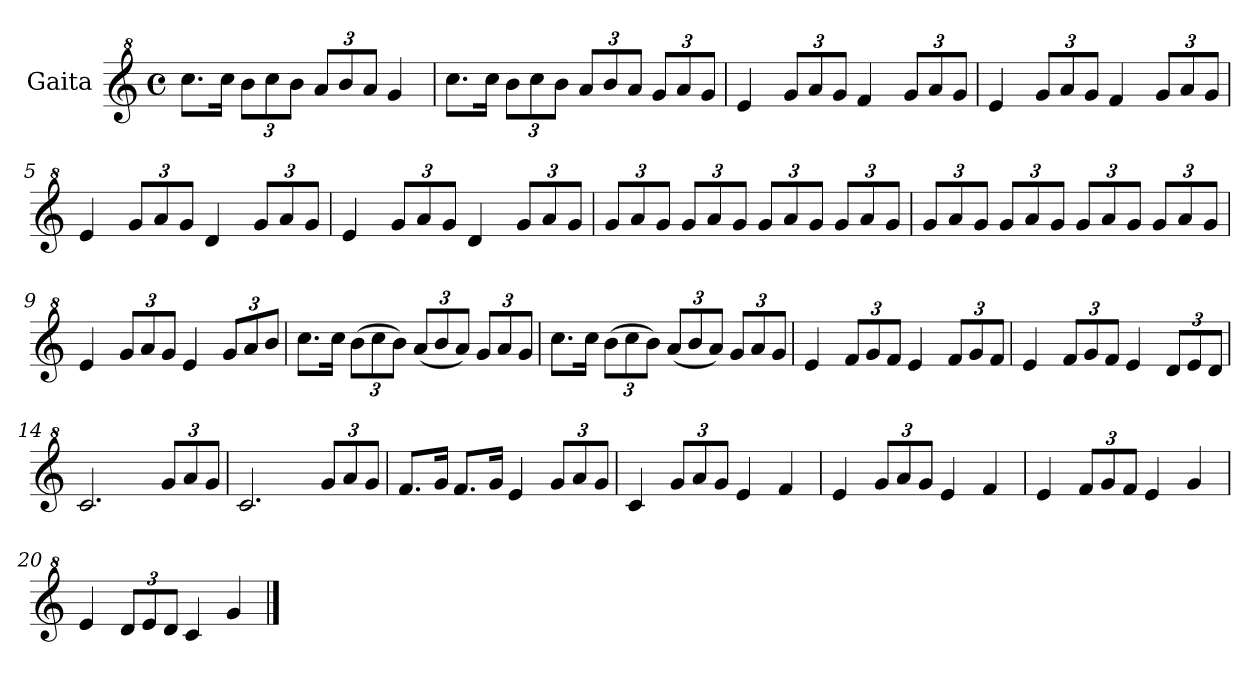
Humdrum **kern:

**kern
*part1
*staff1
*I"Gaita
*clefG^2
*k[]
*M4/4
*met(c)
*MM130
=1
8.ccc\L
16ccc\Jk
*Xbrackettup
12bb\L
12ccc\
12bb\J
12aa/L
12bb/
12aa/J
4gg/
=2
8.ccc\L
16ccc\Jk
12bb\L
12ccc\
12bb\J
12aa/L
12bb/
12aa/J
12gg/L
12aa/
12gg/J
=3
4ee/
12gg/L
12aa/
12gg/J
4ff/
12gg/L
12aa/
12gg/J
=4
4ee/
12gg/L
12aa/
12gg/J
4ff/
12gg/L
12aa/
12gg/J
=5
4ee/
12gg/L
12aa/
12gg/J
4dd/
12gg/L
12aa/
12gg/J
!!LO:LB:g=z
=6
4ee/
12gg/L
12aa/
12gg/J
4dd/
12gg/L
12aa/
12gg/J
=7
12gg/L
12aa/
12gg/J
12gg/L
12aa/
12gg/J
12gg/L
12aa/
12gg/J
12gg/L
12aa/
12gg/J
=8
12gg/L
12aa/
12gg/J
12gg/L
12aa/
12gg/J
12gg/L
12aa/
12gg/J
12gg/L
12aa/
12gg/J
=9
4ee/
12gg/L
12aa/
12gg/J
4ee/
12gg/L
12aa/
12bb/J
=10
8.ccc\L
16ccc\Jk
(12bb\L
12ccc\
12bb\J)
(12aa/L
12bb/
12aa/J)
12gg/L
12aa/
12gg/J
!!LO:LB:g=z
=11
8.ccc\L
16ccc\Jk
(12bb\L
12ccc\
12bb\J)
(12aa/L
12bb/
12aa/J)
12gg/L
12aa/
12gg/J
=12
4ee/
12ff/L
12gg/
12ff/J
4ee/
12ff/L
12gg/
12ff/J
=13
4ee/
12ff/L
12gg/
12ff/J
4ee/
12dd/L
12ee/
12dd/J
=14
2.cc/
12gg/L
12aa/
12gg/J
=15
2.cc/
12gg/L
12aa/
12gg/J
=16
8.ff/L
16gg/Jk
8.ff/L
16gg/Jk
4ee/
12gg/L
12aa/
12gg/J
!!LO:LB:g=z
=17
4cc/
12gg/L
12aa/
12gg/J
4ee/
4ff/
=18
4ee/
12gg/L
12aa/
12gg/J
4ee/
4ff/
=19
4ee/
12ff/L
12gg/
12ff/J
4ee/
4gg/
=20
4ee/
12dd/L
12ee/
12dd/J
4cc/
4gg/
==
*-
